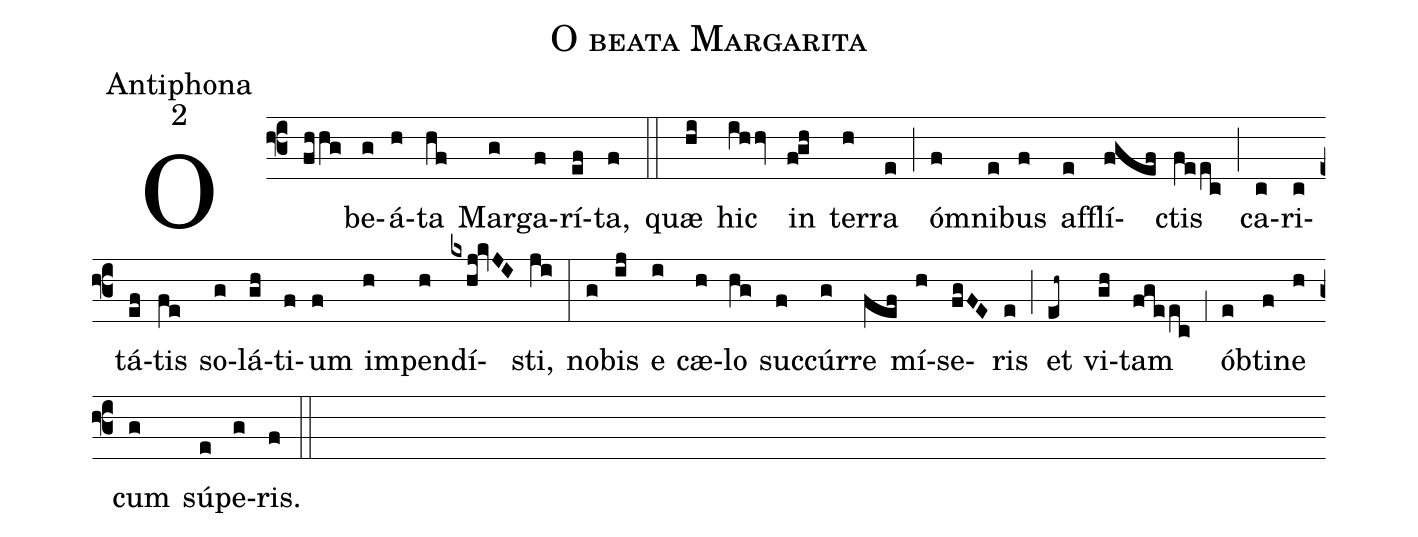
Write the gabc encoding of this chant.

name:O beata Margarita;
office-part:Antiphona;
mode:2;
%%
(f3) O(fhhg) be(g)á(h)ta(hf) Mar(g)ga(f)rí(ef)ta,(f) (::) quæ(hi) hic(ihhv) in(f!gh) ter(h)ra(e) (;) ó(f)mni(e)bus(f) af(e)flí(fgef)ctis(feec) (;) ca(c)ri(c)tá(ef)tis(fe) so(g)lá(gh)ti(f)um(f) im(h)pen(h)dí(kxhj!kvJI)sti,(ji) (:) no(g)bis(ij) e(i) cæ(h)lo(hg) suc(f)cúr(g)re(fef) mí(h)se(fgFE)ris(e) (;) et(eh~) vi(gh)tam(fgeec) (;1) ób(e)ti(f)ne(h) cum(g) sú(e)pe(g)ris.(f) (::)
